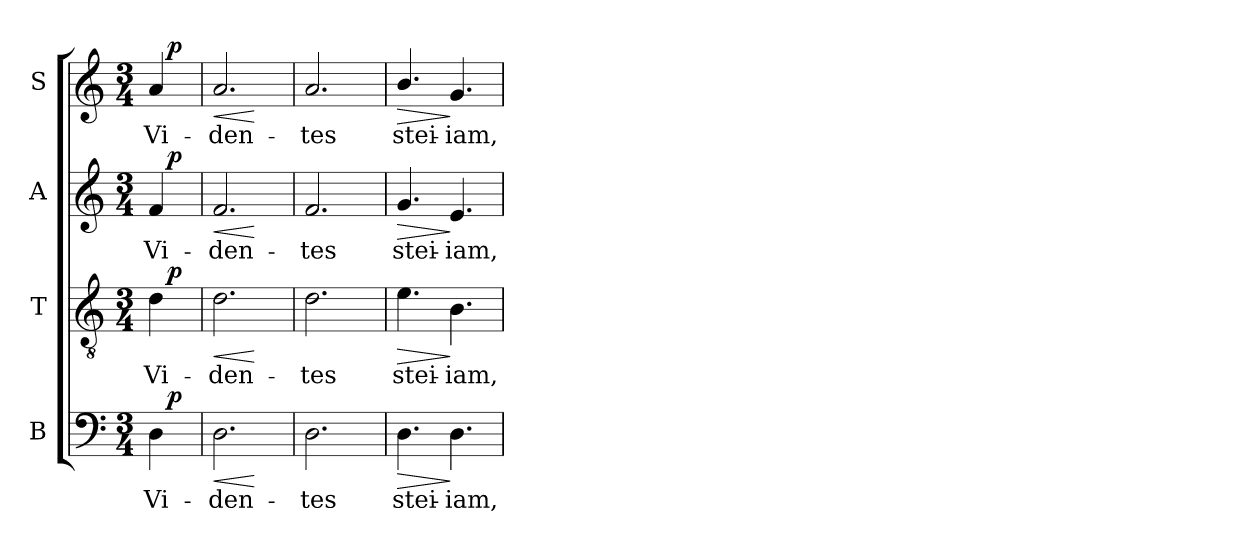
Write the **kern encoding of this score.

**kern	**text	**dynam	**kern	**text	**dynam	**kern	**text	**dynam	**kern	**text	**dynam
*part4	*part4	*part4	*part3	*part3	*part3	*part2	*part2	*part2	*part1	*part1	*part1
*staff4	*staff4	*staff4	*staff3	*staff3	*staff3	*staff2	*staff2	*staff2	*staff1	*staff1	*staff1
*I"B	*	*	*I"T	*	*	*I"A	*	*	*I"S	*	*
!!LO:PB:g=z
*stria5	*	*	*stria5	*	*	*stria5	*	*	*stria5	*	*
*clefF4	*	*	*clefGv2	*	*	*clefG2	*	*	*clefG2	*	*
*k[]	*	*	*k[]	*	*	*k[]	*	*	*k[]	*	*
*C:	*	*	*C:	*	*	*C:	*	*	*C:	*	*
*M3/4	*	*	*M3/4	*	*	*M3/4	*	*	*M3/4	*	*
*MM120	*	*	*MM120	*	*	*MM120	*	*	*MM120	*	*
=1	=1	=1	=1	=1	=1	=1	=1	=1	=1	=1	=1
!	!LO:LY:b:cj	!	!	!LO:LY:b:cj	!	!	!LO:LY:b:cj	!	!	!LO:LY:b:cj	!
*^	*	*	*^	*	*	*^	*	*	*^	*	*
4D\	16ryy	Vi-	.	4d\	16ryy	Vi-	.	4f/	16ryy	Vi-	.	4a/	16ryy	Vi-	.
!	!	!	!LO:DY:a	!	!	!	!LO:DY:a	!	!	!	!LO:DY:a	!	!	!	!LO:DY:a
.	8.ryy	.	p	.	8.ryy	.	p	.	8.ryy	.	p	.	8.ryy	.	p
=2	=2	=2	=2	=2	=2	=2	=2	=2	=2	=2	=2	=2	=2	=2	=2
!	!	!LO:LY:b:cj	!LO:HP:b	!	!	!LO:LY:b:cj	!LO:HP:b	!	!	!LO:LY:b:cj	!LO:HP:b	!	!	!LO:LY:b:cj	!LO:HP:b
*v	*v	*	*	*	*	*	*	*v	*v	*	*	*v	*v	*	*
*	*	*	*v	*v	*	*	*	*	*	*	*	*
2.D\	-den-	<	2.d\	-den-	<	2.f/	-den-	<	2.a/	-den-	<
.	.	[	.	.	[	.	.	[	.	.	[
=3	=3	=3	=3	=3	=3	=3	=3	=3	=3	=3	=3
!	!LO:LY:b:cj	!	!	!LO:LY:b:cj	!	!	!LO:LY:b:cj	!	!	!LO:LY:b:cj	!
2.D\	-tes	.	2.d\	-tes	.	2.f/	-tes	.	2.a/	-tes	.
=4	=4	=4	=4	=4	=4	=4	=4	=4	=4	=4	=4
!	!LO:LY:b:cj	!LO:HP:b	!	!LO:LY:b:cj	!LO:HP:b	!	!LO:LY:b:cj	!LO:HP:b	!	!LO:LY:b:cj	!LO:HP:b
4.D\	stei-	>	4.e\	stei-	>	4.g/	stei-	>	4.b/	stei-	>
!	!LO:LY:b:cj	!	!	!LO:LY:b:cj	!	!	!LO:LY:b:cj	!	!	!LO:LY:b:cj	!
4.D\	-iam,	]	4.B\	-iam,	]	4.e/	-iam,	]	4.g/	-iam,	]
=	=	=	=	=	=	=	=	=	=	=	=
*-	*-	*-	*-	*-	*-	*-	*-	*-	*-	*-	*-
